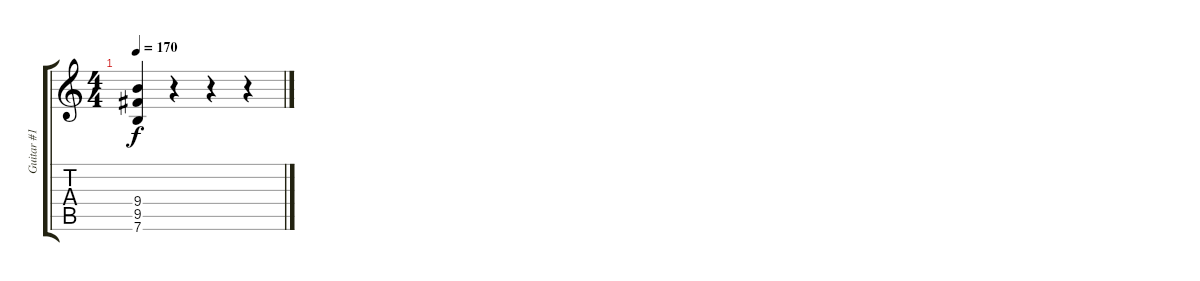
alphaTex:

\track ("Guitar #1" "Guitar #1") {instrument overdrivenguitar}
\staff {score tabs}
\tuning (E4 B3 G3 D3 A2 E2) {hide}
\ts (4 4)
\tempo 170
\clef g2
\ks c
(9.4 9.5 7.6).4{dy f} r.4 r.4 r.4
